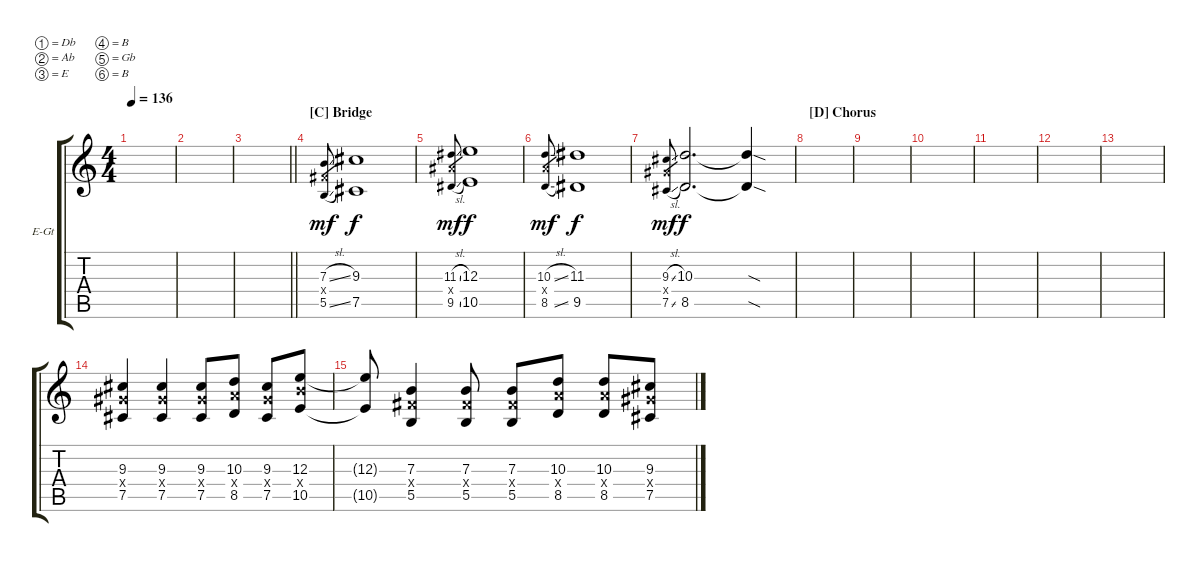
\bracketExtendMode groupsimilarinstruments
\firstSystemTrackNameOrientation horizontal
\otherSystemsTrackNameOrientation horizontal
\track ("Fills 01" "E-Gt") {instrument overdrivenguitar}
\staff {score tabs}
\tuning (Db4 Ab3 E3 B2 Gb2 B1)
\ts (4 4)
\tempo 136
\clef g2
\ks c
|
|
\barLineRight lightlight
|
\section ("C" "Bridge")
(7.3{sl} 5.5{sl} 7.4{x}).8{gr dy mf} (9.3 7.5).1{dy f} |
(11.3{sl} 9.5{sl} 11.4{x}).8{gr dy mf} (12.3 10.5).1{dy f} |
(10.3{sl} 8.5{sl} 10.4{x}).8{gr dy mf} (11.3 9.5).1{dy f} |
(9.3{sl} 7.5{sl} 9.4{x}).8{gr dy mf} (10.3 8.5).2{d dy f} (10.3{sod t} 8.5{sod t}).4 |
\section ("D" "Chorus")
|
|
|
|
|
|
(9.3 9.4{x} 7.5).4 (9.3 9.4{x} 7.5).4 (9.3 9.4{x} 7.5).8 (10.3 10.4{x} 8.5).8 (9.3 9.4{x} 7.5).8 (12.3 12.4{x} 10.5).8 |
(12.3{t} 10.5{t}).8 (7.3 7.4{x} 5.5).4 (7.3 7.4{x} 5.5).8 (7.3 7.4{x} 5.5).8 (10.3 10.4{x} 8.5).8 (10.3 8.5 10.4{x}).8 (9.3 7.5 9.4{x}).8
